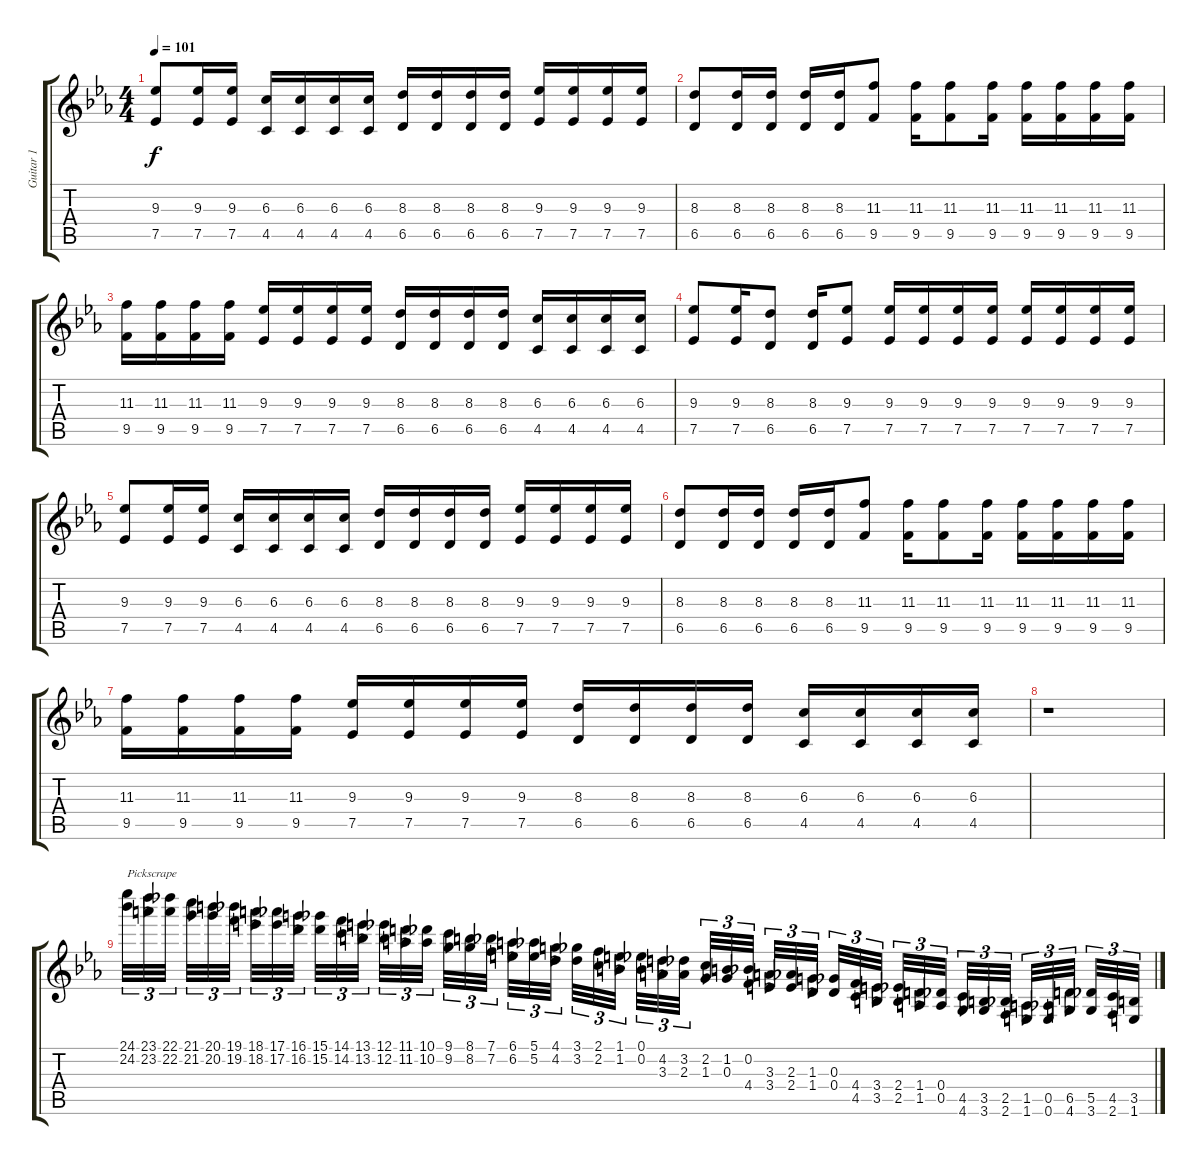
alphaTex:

\track ("Guitar 1" "Guitar 1") {instrument distortionguitar}
\staff {score tabs}
\tuning (Eb4 Bb3 Gb3 Db3 Ab2 Eb2) {hide}
\ts (4 4)
\tempo 101
\clef g2
\ks eb
(9.3 7.5).8{dy f} (9.3 7.5).16 (9.3 7.5).16 (6.3 4.5).16 (6.3 4.5).16 (6.3 4.5).16 (6.3 4.5).16 (8.3 6.5).16 (8.3 6.5).16 (8.3 6.5).16 (8.3 6.5).16 (9.3 7.5).16 (9.3 7.5).16 (9.3 7.5).16 (9.3 7.5).16 |
(8.3 6.5).8 (8.3 6.5).16 (8.3 6.5).16 (8.3 6.5).16 (8.3 6.5).16 (11.3 9.5).8 (11.3 9.5).16 (11.3 9.5).8 (11.3 9.5).16 (11.3 9.5).16 (11.3 9.5).16 (11.3 9.5).16 (11.3 9.5).16 |
(11.3 9.5).16 (11.3 9.5).16 (11.3 9.5).16 (11.3 9.5).16 (9.3 7.5).16 (9.3 7.5).16 (9.3 7.5).16 (9.3 7.5).16 (8.3 6.5).16 (8.3 6.5).16 (8.3 6.5).16 (8.3 6.5).16 (6.3 4.5).16 (6.3 4.5).16 (6.3 4.5).16 (6.3 4.5).16 |
(9.3 7.5).8 (9.3 7.5).16 (8.3 6.5).8 (8.3 6.5).16 (9.3 7.5).8 (9.3 7.5).16 (9.3 7.5).16 (9.3 7.5).16 (9.3 7.5).16 (9.3 7.5).16 (9.3 7.5).16 (9.3 7.5).16 (9.3 7.5).16 |
(9.3 7.5).8 (9.3 7.5).16 (9.3 7.5).16 (6.3 4.5).16 (6.3 4.5).16 (6.3 4.5).16 (6.3 4.5).16 (8.3 6.5).16 (8.3 6.5).16 (8.3 6.5).16 (8.3 6.5).16 (9.3 7.5).16 (9.3 7.5).16 (9.3 7.5).16 (9.3 7.5).16 |
(8.3 6.5).8 (8.3 6.5).16 (8.3 6.5).16 (8.3 6.5).16 (8.3 6.5).16 (11.3 9.5).8 (11.3 9.5).16 (11.3 9.5).8 (11.3 9.5).16 (11.3 9.5).16 (11.3 9.5).16 (11.3 9.5).16 (11.3 9.5).16 |
(11.3 9.5).16 (11.3 9.5).16 (11.3 9.5).16 (11.3 9.5).16 (9.3 7.5).16 (9.3 7.5).16 (9.3 7.5).16 (9.3 7.5).16 (8.3 6.5).16 (8.3 6.5).16 (8.3 6.5).16 (8.3 6.5).16 (6.3 4.5).16 (6.3 4.5).16 (6.3 4.5).16 (6.3 4.5).16 |
r.1 |
(24.1 24.2).32{tu (3 2) txt "Pickscrape" instrument guitarfretnoise} (23.1 23.2).32{tu (3 2)} (22.1 22.2).32{tu (3 2)} (21.1 21.2).32{tu (3 2)} (20.1 20.2).32{tu (3 2)} (19.1 19.2).32{tu (3 2)} (18.1 18.2).32{tu (3 2)} (17.1 17.2).32{tu (3 2)} (16.1 16.2).32{tu (3 2)} (15.1 15.2).32{tu (3 2)} (14.1 14.2).32{tu (3 2)} (13.1 13.2).32{tu (3 2)} (12.1 12.2).32{tu (3 2)} (11.1 11.2).32{tu (3 2)} (10.1 10.2).32{tu (3 2)} (9.1 9.2).32{tu (3 2)} (8.1 8.2).32{tu (3 2)} (7.1 7.2).32{tu (3 2)} (6.1 6.2).32{tu (3 2)} (5.1 5.2).32{tu (3 2)} (4.1 4.2).32{tu (3 2)} (3.1 3.2).32{tu (3 2)} (2.1 2.2).32{tu (3 2)} (1.1 1.2).32{tu (3 2)} (0.1 0.2).32{tu (3 2)} (4.2 3.3).32{tu (3 2)} (3.2 2.3).32{tu (3 2)} (2.2 1.3).32{tu (3 2)} (1.2 0.3).32{tu (3 2)} (0.2 4.4).32{tu (3 2)} (3.3 3.4).32{tu (3 2)} (2.3 2.4).32{tu (3 2)} (1.3 1.4).32{tu (3 2)} (0.3 0.4).32{tu (3 2)} (4.4 4.5).32{tu (3 2)} (3.4 3.5).32{tu (3 2)} (2.4 2.5).32{tu (3 2)} (1.4 1.5).32{tu (3 2)} (0.4 0.5).32{tu (3 2)} (4.5 4.6).32{tu (3 2)} (3.5 3.6).32{tu (3 2)} (2.5 2.6).32{tu (3 2)} (1.5 1.6).32{tu (3 2)} (0.5 0.6).32{tu (3 2)} (6.5 4.6).32{tu (3 2)} (5.5 3.6).32{tu (3 2)} (4.5 2.6).32{tu (3 2)} (3.5 1.6).32{tu (3 2)}
